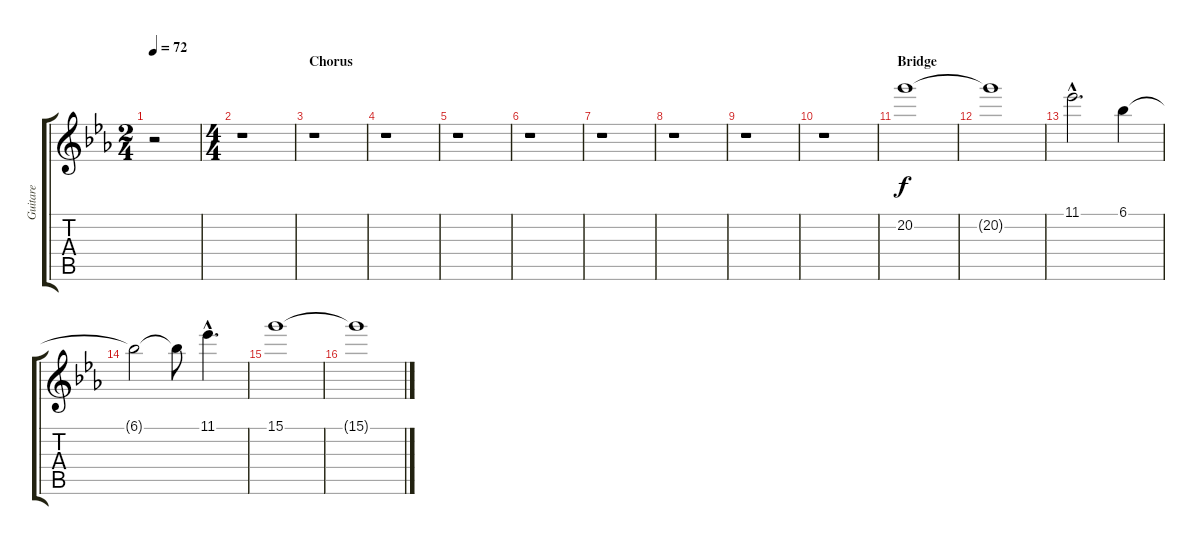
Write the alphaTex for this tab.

\track ("Guitare" "Guitare") {instrument overdrivenguitar}
\staff {score tabs}
\tuning (E4 B3 G3 D3 A2 E2) {hide}
\ts (2 4)
\tempo 72
\clef g2
\ks eb
r.2{dy f} |
\ts (4 4)
r.1 |
\section ("" "Chorus")
r.1 |
r.1 |
r.1 |
r.1 |
r.1 |
r.1 |
r.1 |
r.1 |
\section ("" "Bridge")
20.2.1 |
20.2{t}.1 |
11.1{hac}.2{d} 6.1.4 |
6.1{t}.2 6.1{t}.8 11.1{hac}.4{d} |
15.1.1 |
15.1{t}.1
